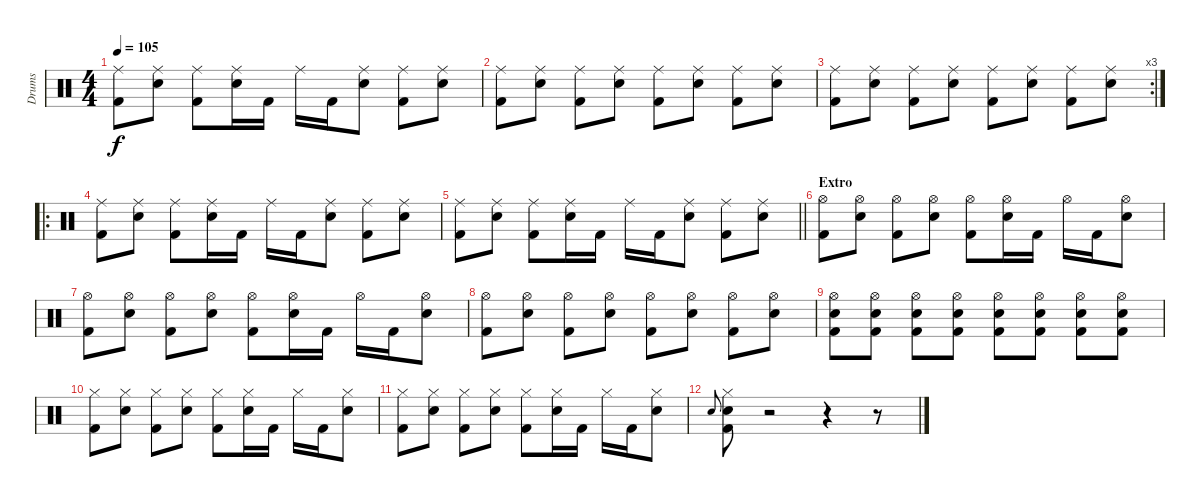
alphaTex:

\track ("Drums" "Drums") {instrument percussion}
\staff {score}
\articulation defaults
\ts (4 4)
\tempo 105
\clef neutral
\ks c
("Kick (hit) 2" "Ride (middle)").8{dy f} ("Electric Snare (hit)" "Ride (middle)").8 ("Kick (hit) 2" "Ride (middle)").8 ("Electric Snare (hit)" "Ride (middle)").16 "Kick (hit) 2".16 "Ride (middle)".16 "Kick (hit) 2".16 ("Electric Snare (hit)" "Ride (middle)").8 ("Kick (hit) 2" "Ride (middle)").8 ("Electric Snare (hit)" "Ride (middle)").8 |
("Kick (hit) 2" "Ride (middle)").8 ("Electric Snare (hit)" "Ride (middle)").8 ("Kick (hit) 2" "Ride (middle)").8 ("Electric Snare (hit)" "Ride (middle)").8 ("Kick (hit) 2" "Ride (middle)").8 ("Electric Snare (hit)" "Ride (middle)").8 ("Kick (hit) 2" "Ride (middle)").8 ("Electric Snare (hit)" "Ride (middle)").8 |
\rc 3
("Kick (hit) 2" "Ride (middle)").8 ("Electric Snare (hit)" "Ride (middle)").8 ("Kick (hit) 2" "Ride (middle)").8 ("Electric Snare (hit)" "Ride (middle)").8 ("Kick (hit) 2" "Ride (middle)").8 ("Electric Snare (hit)" "Ride (middle)").8 ("Kick (hit) 2" "Ride (middle)").8 ("Electric Snare (hit)" "Ride (middle)").8 |
\ro
("Kick (hit) 2" "Ride (middle)").8 ("Electric Snare (hit)" "Ride (middle)").8 ("Kick (hit) 2" "Ride (middle)").8 ("Electric Snare (hit)" "Ride (middle)").16 "Kick (hit) 2".16 "Ride (middle)".16 "Kick (hit) 2".16 ("Electric Snare (hit)" "Ride (middle)").8 ("Kick (hit) 2" "Ride (middle)").8 ("Electric Snare (hit)" "Ride (middle)").8 |
\barLineRight lightlight
("Kick (hit) 2" "Ride (middle)").8 ("Electric Snare (hit)" "Ride (middle)").8 ("Kick (hit) 2" "Ride (middle)").8 ("Electric Snare (hit)" "Ride (middle)").16 "Kick (hit) 2".16 "Ride (middle)".16 "Kick (hit) 2".16 ("Electric Snare (hit)" "Ride (middle)").8 ("Kick (hit) 2" "Ride (middle)").8 ("Electric Snare (hit)" "Ride (middle)").8 |
\section ("" "Extro")
("Kick (hit) 2" "Hi-Hat (open)").8 ("Electric Snare (hit)" "Hi-Hat (open)").8 ("Kick (hit) 2" "Hi-Hat (open)").8 ("Electric Snare (hit)" "Hi-Hat (open)").8 ("Kick (hit) 2" "Hi-Hat (open)").8 ("Electric Snare (hit)" "Hi-Hat (open)").16 "Kick (hit) 2".16 "Hi-Hat (open)".16 "Kick (hit) 2".16 ("Electric Snare (hit)" "Hi-Hat (open)").8 |
("Kick (hit) 2" "Hi-Hat (open)").8 ("Electric Snare (hit)" "Hi-Hat (open)").8 ("Kick (hit) 2" "Hi-Hat (open)").8 ("Electric Snare (hit)" "Hi-Hat (open)").8 ("Kick (hit) 2" "Hi-Hat (open)").8 ("Electric Snare (hit)" "Hi-Hat (open)").16 "Kick (hit) 2".16 "Hi-Hat (open)".16 "Kick (hit) 2".16 ("Electric Snare (hit)" "Hi-Hat (open)").8 |
("Kick (hit) 2" "Hi-Hat (open)").8 ("Electric Snare (hit)" "Hi-Hat (open)").8 ("Kick (hit) 2" "Hi-Hat (open)").8 ("Electric Snare (hit)" "Hi-Hat (open)").8 ("Kick (hit) 2" "Hi-Hat (open)").8 ("Electric Snare (hit)" "Hi-Hat (open)").8 ("Kick (hit) 2" "Hi-Hat (open)").8 ("Electric Snare (hit)" "Hi-Hat (open)").8 |
("Electric Snare (hit)" "Kick (hit) 2" "Hi-Hat (open)").8 ("Electric Snare (hit)" "Kick (hit) 2" "Hi-Hat (open)").8 ("Electric Snare (hit)" "Kick (hit) 2" "Hi-Hat (open)").8 ("Electric Snare (hit)" "Kick (hit) 2" "Hi-Hat (open)").8 ("Electric Snare (hit)" "Kick (hit) 2" "Hi-Hat (open)").8 ("Electric Snare (hit)" "Kick (hit) 2" "Hi-Hat (open)").8 ("Electric Snare (hit)" "Kick (hit) 2" "Hi-Hat (open)").8 ("Electric Snare (hit)" "Kick (hit) 2" "Hi-Hat (open)").8 |
("Kick (hit) 2" "Hi-Hat (closed)").8 ("Electric Snare (hit)" "Hi-Hat (closed)").8 ("Kick (hit) 2" "Hi-Hat (closed)").8 ("Electric Snare (hit)" "Hi-Hat (closed)").8 ("Kick (hit) 2" "Hi-Hat (closed)").8 ("Electric Snare (hit)" "Hi-Hat (closed)").16 "Kick (hit) 2".16 "Hi-Hat (closed)".16 "Kick (hit) 2".16 ("Electric Snare (hit)" "Hi-Hat (closed)").8 |
("Kick (hit) 2" "Hi-Hat (closed)").8 ("Electric Snare (hit)" "Hi-Hat (closed)").8 ("Kick (hit) 2" "Hi-Hat (closed)").8 ("Electric Snare (hit)" "Hi-Hat (closed)").8 ("Kick (hit) 2" "Hi-Hat (closed)").8 ("Electric Snare (hit)" "Hi-Hat (closed)").16 "Kick (hit) 2".16 "Hi-Hat (closed)".16 "Kick (hit) 2".16 ("Electric Snare (hit)" "Hi-Hat (closed)").8 |
"Electric Snare (hit)".8{gr onbeat} ("Electric Snare (hit)" "Kick (hit) 2" "Hi-Hat (closed)").8 r.2 r.4 r.8
